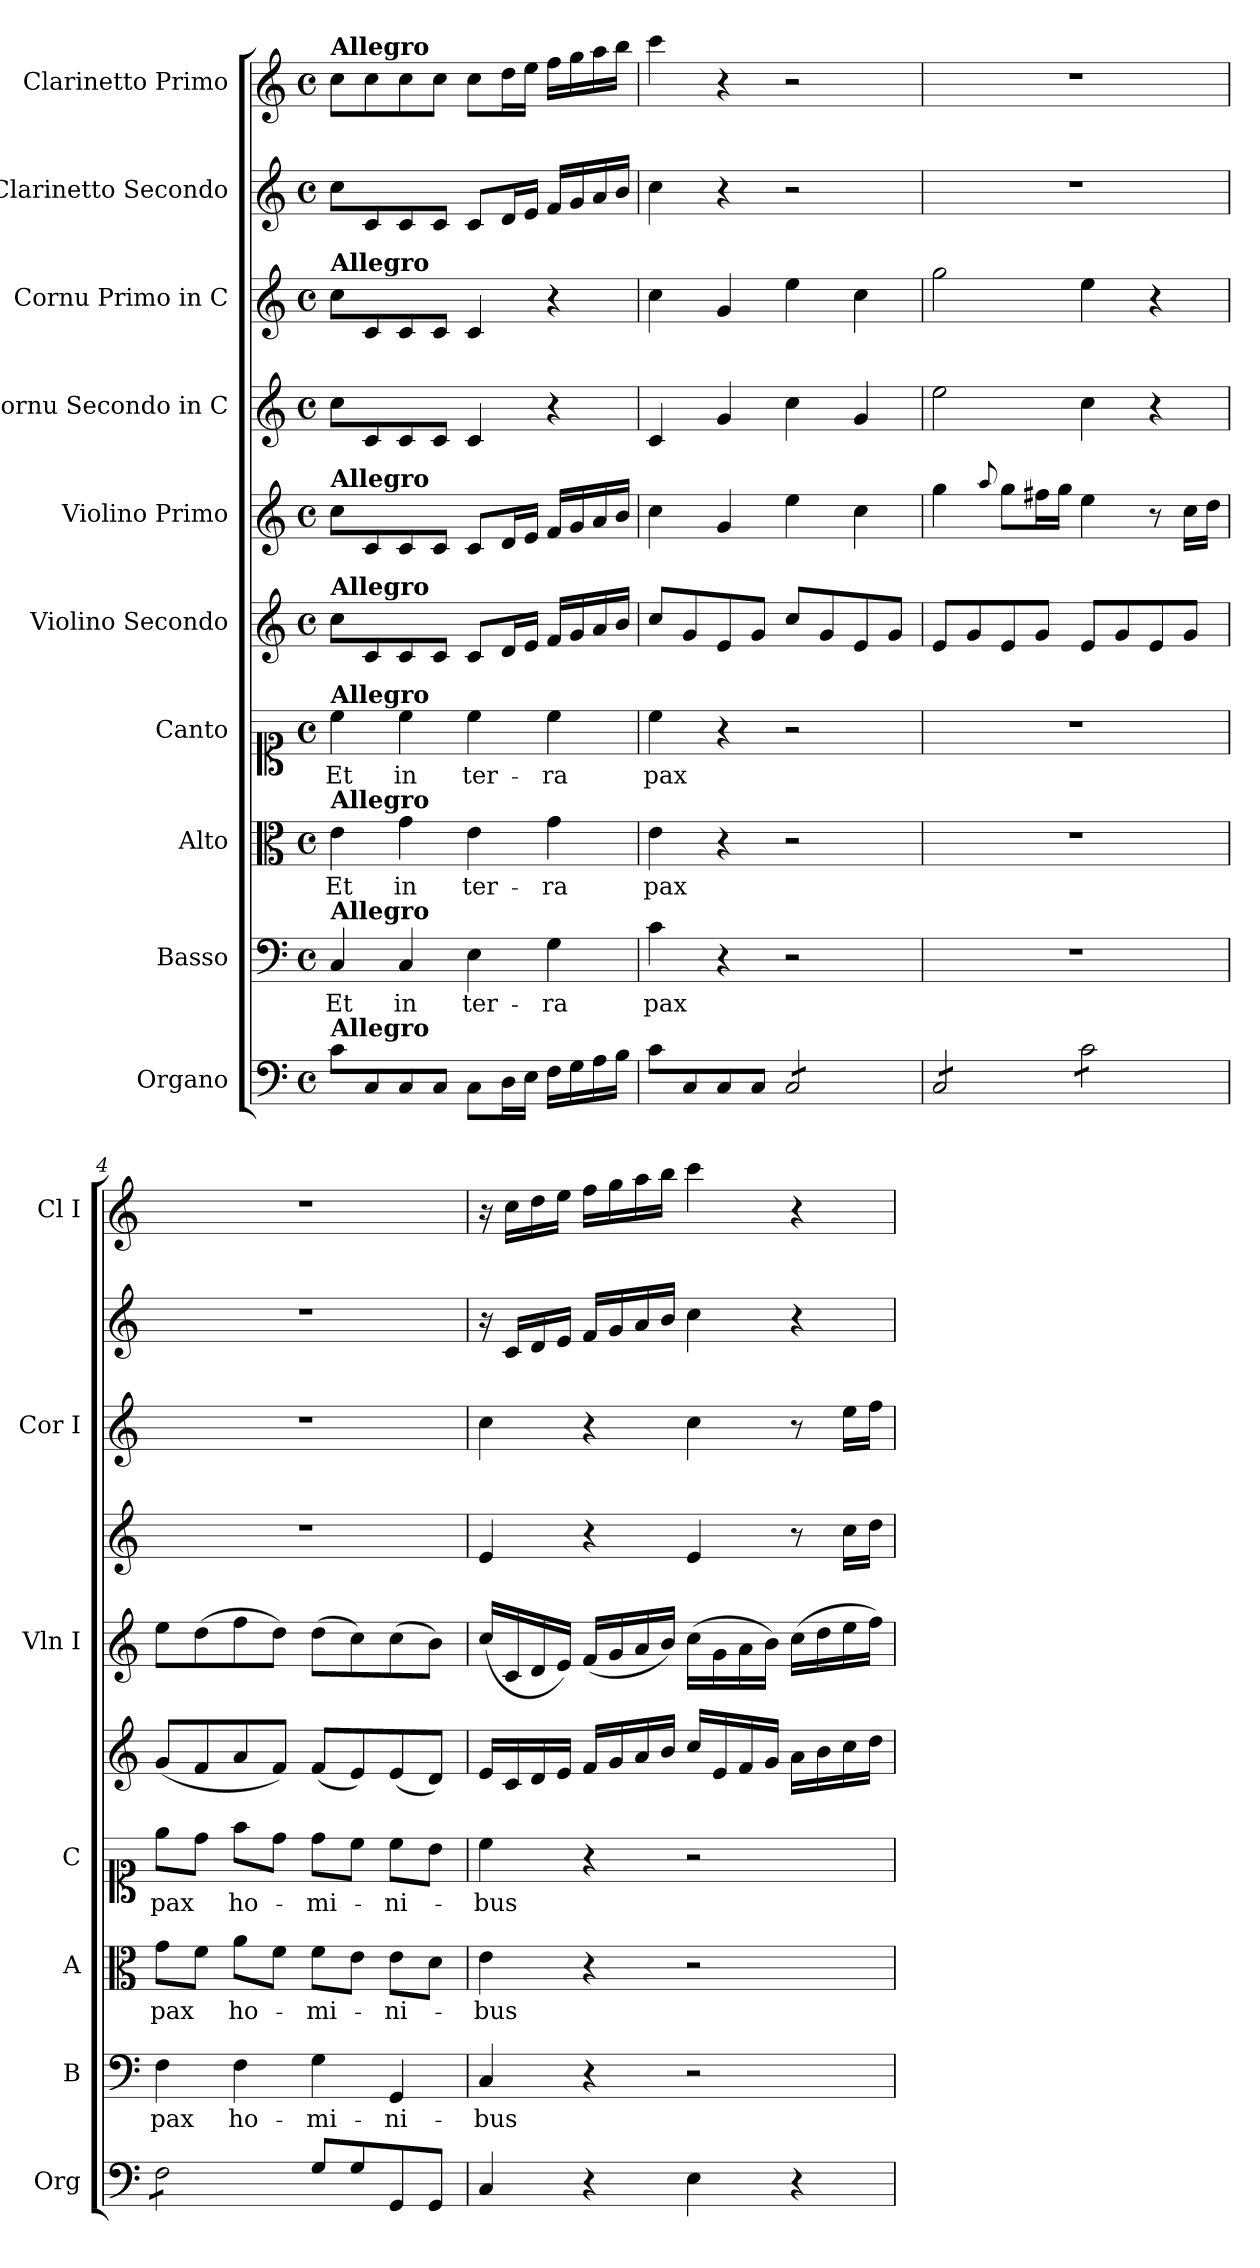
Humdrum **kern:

**kern	**kern	**text	**kern	**text	**kern	**text	**kern	**kern	**kern	**kern	**kern	**kern
*part10	*part9	*part9	*part8	*part8	*part7	*part7	*part6	*part5	*part4	*part3	*part2	*part1
*staff10	*staff9	*staff9	*staff8	*staff8	*staff7	*staff7	*staff6	*staff5	*staff4	*staff3	*staff2	*staff1
*I"Organo	*I"Basso	*	*I"Alto	*	*I"Canto	*	*I"Violino Secondo	*I"Violino Primo	*I"Cornu Secondo in C	*I"Cornu Primo in C	*I"Clarinetto Secondo	*I"Clarinetto Primo
*I'Org	*I'B	*	*I'A	*	*I'C	*	*	*I'Vln I	*	*I'Cor I	*	*I'Cl I
*clefF4	*clefF4	*	*clefC3	*	*clefC1	*	*clefG2	*clefG2	*clefG2	*clefG2	*clefG2	*clefG2
*k[]	*k[]	*	*k[]	*	*k[]	*	*k[]	*k[]	*k[]	*k[]	*k[]	*k[]
*M4/4	*M4/4	*	*M4/4	*	*M4/4	*	*M4/4	*M4/4	*M4/4	*M4/4	*M4/4	*M4/4
*met(c)	*met(c)	*	*met(c)	*	*met(c)	*	*met(c)	*met(c)	*met(c)	*met(c)	*met(c)	*met(c)
=1	=1	=1	=1	=1	=1	=1	=1	=1	=1	=1	=1	=1
!	!	!	!	!	!	!	!	!	!	!	!	!LO:TX:a:B:t=Allegro
!	!	!	!	!	!	!	!	!	!	!LO:TX:a:B:t=Allegro	!	!
!	!	!	!	!	!	!	!	!LO:TX:a:B:t=Allegro	!	!	!	!
!	!	!	!	!	!	!	!LO:TX:a:B:t=Allegro	!	!	!	!	!
!	!	!	!	!	!LO:TX:a:B:t=Allegro	!	!	!	!	!	!	!
!	!	!	!LO:TX:a:B:t=Allegro	!	!	!	!	!	!	!	!	!
!	!LO:TX:a:B:t=Allegro	!	!	!	!	!	!	!	!	!	!	!
!LO:TX:a:B:t=Allegro	!	!	!	!	!	!	!	!	!	!	!	!
8c\L	4C	Et	4e	Et	4cc	Et	8cc\L	8cc\L	8cc\L	8cc\L	8cc\L	8ccL
8C/	.	.	.	.	.	.	8c/	8c/	8c/	8c/	8c/	8cc
8C/	4C	in	4g	in	4cc	in	8c/	8c/	8c/	8c/	8c/	8cc
8C/J	.	.	.	.	.	.	8c/J	8c/J	8c/J	8c/J	8c/J	8ccJ
8CL	4E	ter-	4e	ter-	4cc	ter-	8cL	8cL	4c	4c	8cL	8ccL
16DL	.	.	.	.	.	.	16dL	16dL	.	.	16dL	16ddL
16EJJ	.	.	.	.	.	.	16eJJ	16eJJ	.	.	16eJJ	16eeJJ
16FLL	4G	-ra	4g	-ra	4cc	-ra	16fLL	16fLL	4r	4r	16fLL	16ffLL
16G	.	.	.	.	.	.	16g	16g	.	.	16g	16gg
16A	.	.	.	.	.	.	16a	16a	.	.	16a	16aa
16BJJ	.	.	.	.	.	.	16bJJ	16bJJ	.	.	16bJJ	16bbJJ
=2	=2	=2	=2	=2	=2	=2	=2	=2	=2	=2	=2	=2
8c\L	4c	pax	4e	pax	4cc	pax	8cc\L	4cc	4c	4cc	4cc	4ccc
8C/	.	.	.	.	.	.	8g/	.	.	.	.	.
8C/	4r	.	4r	.	4r	.	8e/	4g	4g	4g	4r	4r
8C/J	.	.	.	.	.	.	8g/J	.	.	.	.	.
*tremolo	*	*	*	*	*	*	*	*	*	*	*	*
8CL	2r	.	2r	.	2r	.	8cc\L	4ee	4cc	4ee	2r	2r
8C	.	.	.	.	.	.	8g/	.	.	.	.	.
8C	.	.	.	.	.	.	8e/	4cc	4g	4cc	.	.
8CJ	.	.	.	.	.	.	8g/J	.	.	.	.	.
=3	=3	=3	=3	=3	=3	=3	=3	=3	=3	=3	=3	=3
8CL	1r	.	1r	.	1r	.	8eL	4gg	2ee	2gg	1r	1r
8C	.	.	.	.	.	.	8g	.	.	.	.	.
.	.	.	.	.	.	.	.	8qqaa/	.	.	.	.
8C	.	.	.	.	.	.	8e	8ggL	.	.	.	.
8CJ	.	.	.	.	.	.	8gJ	16ff#XL	.	.	.	.
.	.	.	.	.	.	.	.	16ggJJ	.	.	.	.
8cL	.	.	.	.	.	.	8eL	4ee	4cc	4ee	.	.
8c	.	.	.	.	.	.	8g	.	.	.	.	.
8c	.	.	.	.	.	.	8e	8r	4r	4r	.	.
8cJ	.	.	.	.	.	.	8gJ	16ccLL	.	.	.	.
.	.	.	.	.	.	.	.	16ddJJ	.	.	.	.
=4	=4	=4	=4	=4	=4	=4	=4	=4	=4	=4	=4	=4
8FL	4F	pax	8gL	pax	8eeL	pax	(<8gL	8eeL	1r	1r	1r	1r
8F	.	.	8fJ	.	8ddJ	.	8f	(8dd	.	.	.	.
8F	4F	ho-	8aL	ho-	8ffL	ho-	8a	8ff	.	.	.	.
8FJ	.	.	8fJ	.	8ddJ	.	8fJ)	8ddJ)	.	.	.	.
*Xtremolo	*	*	*	*	*	*	*	*	*	*	*	*
8G\L	4G	-mi-	8fL	-mi-	8ddL	-mi-	(<8fL	(>8ddL	.	.	.	.
8G\	.	.	8eJ	.	8ccJ	.	8e)	8cc)	.	.	.	.
8GG/	4GG	-ni-	8eL	-ni-	8ccL	-ni-	(<8e	(>8cc	.	.	.	.
8GG/J	.	.	8dJ	.	8bJ	.	8dJ)	8bJ)	.	.	.	.
=5	=5	=5	=5	=5	=5	=5	=5	=5	=5	=5	=5	=5
4C	4C	-bus	4e	-bus	4cc	-bus	16eLL	(<16cc\LL	4e	4cc	16r	16r
.	.	.	.	.	.	.	16c	16c/	.	.	16cLL	16ccLL
.	.	.	.	.	.	.	16d	16d/	.	.	16d	16dd
.	.	.	.	.	.	.	16eJJ	16e/JJ)	.	.	16eJJ	16eeJJ
4r	4r	.	4r	.	4r	.	16fLL	(<16fLL	4r	4r	16fLL	16ffLL
.	.	.	.	.	.	.	16g	16g	.	.	16g	16gg
.	.	.	.	.	.	.	16a	16a	.	.	16a	16aa
.	.	.	.	.	.	.	16bJJ	16bJJ)	.	.	16bJJ	16bbJJ
4E	2r	.	2r	.	2r	.	16cc\LL	(<16cc\LL	4e	4cc	4cc	4ccc
.	.	.	.	.	.	.	16e/	16g	.	.	.	.
.	.	.	.	.	.	.	16f/	16a	.	.	.	.
.	.	.	.	.	.	.	16g/JJ	16bJJ)	.	.	.	.
4r	.	.	.	.	.	.	16aLL	(>16cc\LL	8r	8r	4r	4r
.	.	.	.	.	.	.	16b	16dd	.	.	.	.
.	.	.	.	.	.	.	16cc	16ee	16ccLL	16eeLL	.	.
.	.	.	.	.	.	.	16ddJJ	16ffJJ)	16ddJJ	16ffJJ	.	.
=	=	=	=	=	=	=	=	=	=	=	=	=
*-	*-	*-	*-	*-	*-	*-	*-	*-	*-	*-	*-	*-
